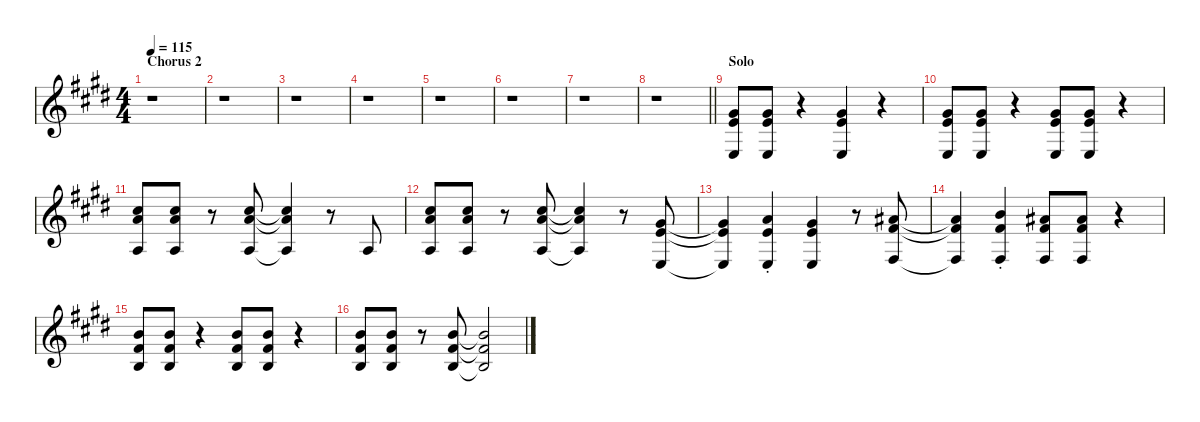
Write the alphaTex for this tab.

\defaultSystemsLayout 8
\hideDynamics
\bracketExtendMode nobrackets
\singleTrackTrackNamePolicy hidden
\multiTrackTrackNamePolicy hidden
\otherSystemsTrackNameOrientation horizontal
\track ("Brass Section" "sax.") {defaultSystemsLayout 8 instrument altosax}
\staff {score}
\tuning (E4 B3 G3 D3 A2 E2)
\displaytranspose 9
\ts (4 4)
\section ("" "Chorus 2")
\tempo 115
\clef g2
\ks e
r.1{dy f beam Down} |
r.1{beam Down} |
r.1{beam Down} |
r.1{beam Down} |
r.1{beam Down} |
r.1{beam Down} |
r.1{beam Down} |
\barLineRight lightlight
r.1{beam Down} |
\section ("" "Solo")
(4.3{acc #} 5.4{acc forcenatural} 3.6{acc forcenatural}).8{beam Up} (4.3{acc #} 5.4{acc forcenatural} 3.6{acc forcenatural}).8{beam Up} r.4{beam Up} (4.3{acc #} 5.4{acc forcenatural} 3.6{acc forcenatural}).4{beam Up} r.4{beam Up} |
(4.3{acc #} 5.4{acc forcenatural} 3.6{acc forcenatural}).8{beam Up} (4.3{acc #} 5.4{acc forcenatural} 3.6{acc forcenatural}).8{beam Up} r.4{beam Up} (4.3{acc #} 5.4{acc forcenatural} 3.6{acc forcenatural}).8{beam Up} (4.3{acc #} 5.4{acc forcenatural} 3.6{acc forcenatural}).8{beam Up} r.4{beam Up} |
(5.2{acc #} 5.3{acc forcenatural} 3.5{acc forcenatural}).8{beam Up} (5.2{acc #} 5.3{acc forcenatural} 3.5{acc forcenatural}).8{beam Up} r.8{beam Up} (5.2{acc #} 5.3{acc forcenatural} 3.5{acc forcenatural}).8{beam Up} (5.2{t acc #} 5.3{t acc forcenatural} 3.5{t acc forcenatural}).4{beam Up} r.8{beam Up} 3.5{acc forcenatural}.8{beam Up} |
(5.2{acc #} 5.3{acc forcenatural} 3.5{acc forcenatural}).8{beam Up} (5.2{acc #} 5.3{acc forcenatural} 3.5{acc forcenatural}).8{beam Up} r.8{beam Up} (5.2{acc #} 5.3{acc forcenatural} 3.5{acc forcenatural}).8{beam Up} (5.2{t acc #} 5.3{t acc forcenatural} 3.5{t acc forcenatural}).4{beam Up} r.8{beam Up} (4.3{acc #} 5.4{acc forcenatural} 3.6{acc forcenatural}).8{beam Up} |
(4.3{t acc #} 5.4{t acc forcenatural} 3.6{t acc forcenatural}).4{beam Up} (5.3{st acc forcenatural} 5.4{st acc forcenatural} 3.6{st acc forcenatural}).4{beam Up} (4.3{acc #} 5.4{acc forcenatural} 3.6{acc forcenatural}).4{beam Up} r.8{beam Up} (6.3{acc #} 7.4{acc #} 5.6{acc #}).8{beam Up} |
(6.3{t acc #} 7.4{t acc #} 5.6{t acc #}).4{beam Up} (7.3{st acc forcenatural} 7.4{st acc #} 5.6{st acc #}).4{beam Up} (6.3{acc #} 7.4{acc #} 5.6{acc #}).8{beam Up} (6.3{acc #} 7.4{acc #} 5.6{acc #}).8{beam Up} r.4{beam Up} |
(7.3{acc forcenatural} 7.4{acc #} 5.5{acc forcenatural}).8{beam Up} (7.3{acc forcenatural} 7.4{acc #} 5.5{acc forcenatural}).8{beam Up} r.4{beam Up} (7.3{acc forcenatural} 7.4{acc #} 5.5{acc forcenatural}).8{beam Up} (7.3{acc forcenatural} 7.4{acc #} 5.5{acc forcenatural}).8{beam Up} r.4{beam Up} |
(7.3{acc forcenatural} 7.4{acc #} 5.5{acc forcenatural}).8{beam Up} (7.3{acc forcenatural} 7.4{acc #} 5.5{acc forcenatural}).8{beam Up} r.8{beam Up} (7.3{acc forcenatural} 7.4{acc #} 5.5{acc forcenatural}).8{beam Up} (7.3{t acc forcenatural} 7.4{t acc #} 5.5{t acc forcenatural}).2{beam Up}
